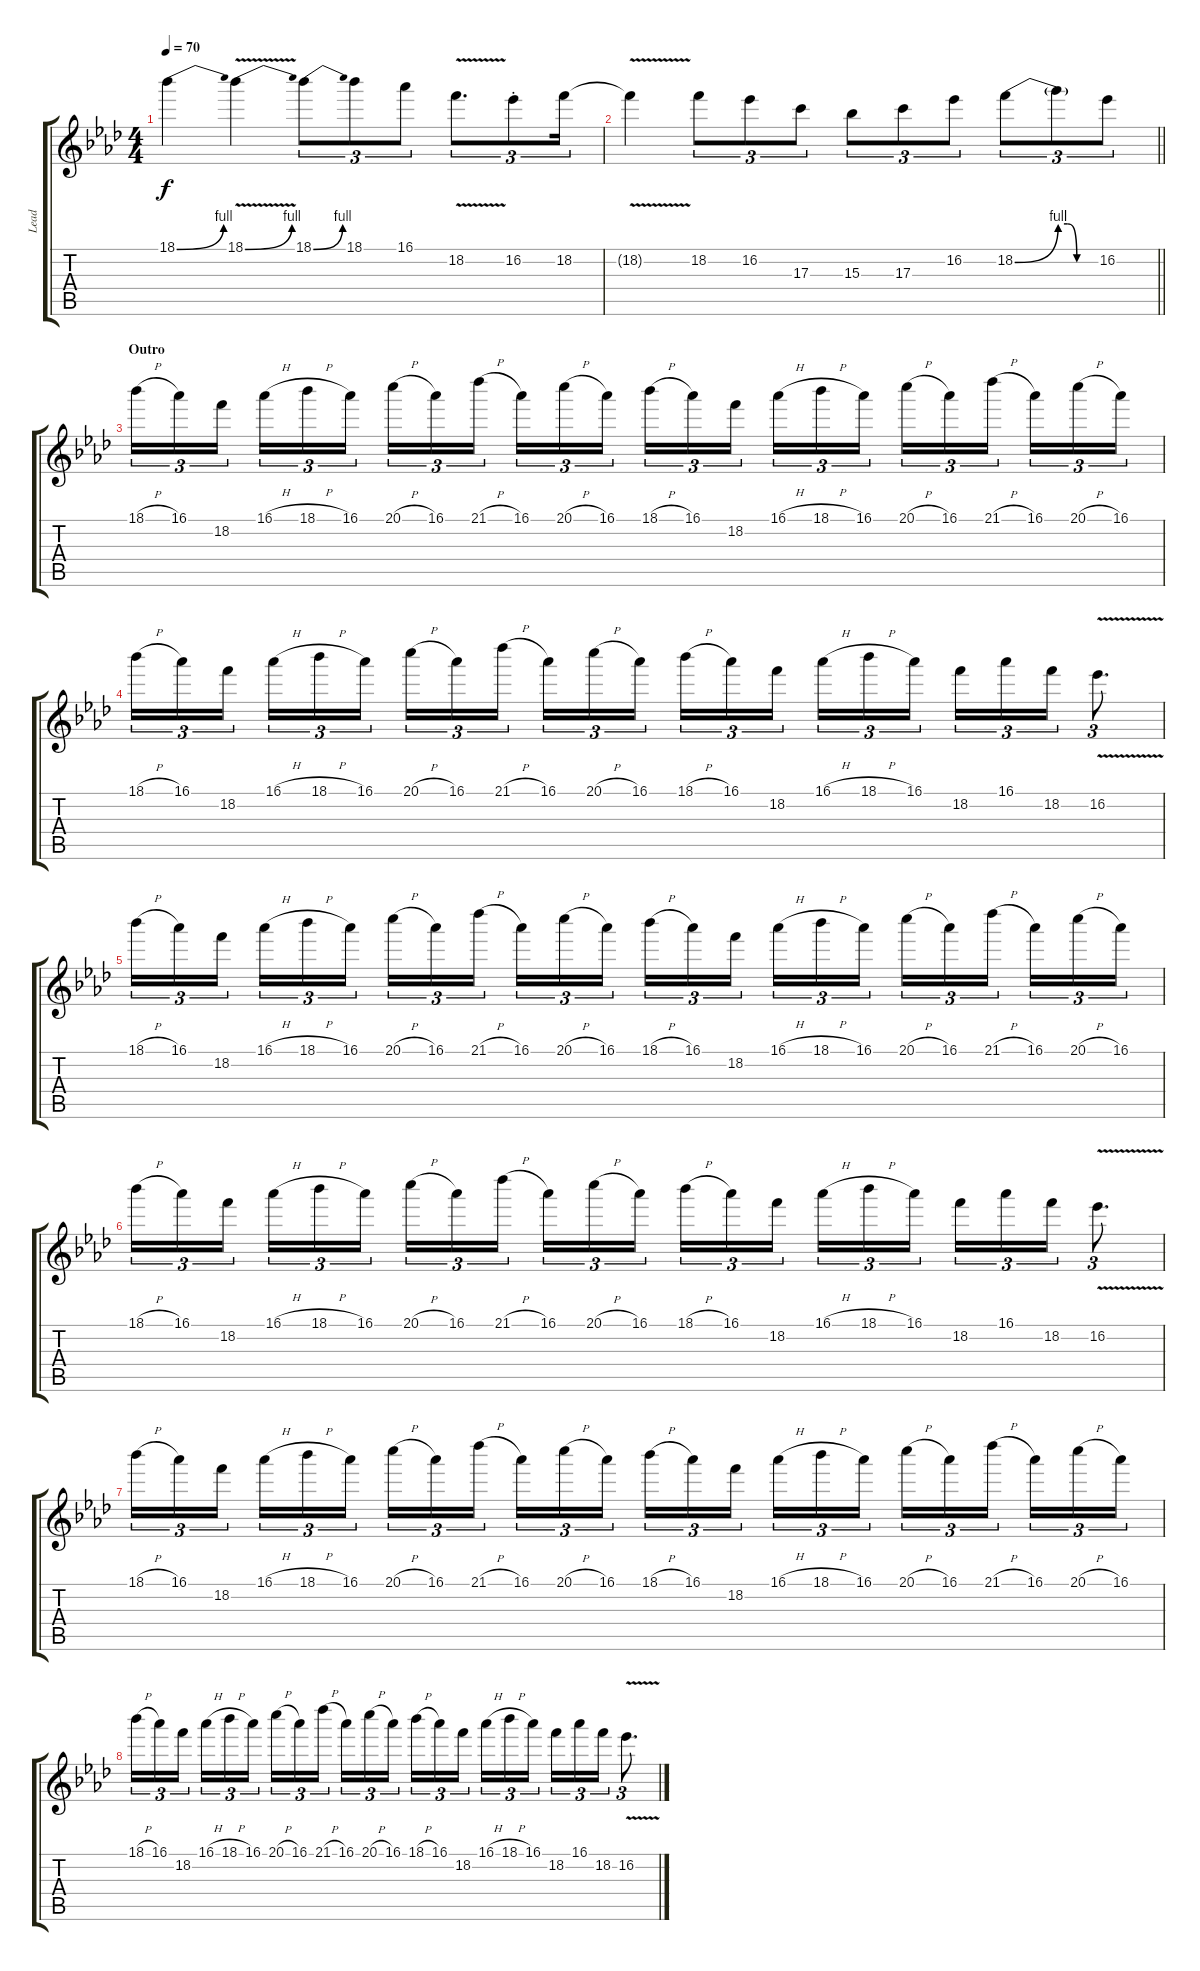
\track ("Lead" "Lead") {instrument distortionguitar}
\staff {score tabs}
\tuning (E4 B3 G3 D3 A2 E2) {hide}
\ts (4 4)
\tempo 70
\clef g2
\ks fminor
18.1{be (bend 0 0 60 4)}.4{dy f} 18.1{be (bend 0 0 60 4) v}.4 18.1{be (bend 0 0 60 4)}.8{tu (3 2)} 18.1.8{tu (3 2)} 16.1.8{tu (3 2)} 18.2{v}.8{d tu (3 2)} 16.2{st}.8{tu (3 2)} 18.2.16{tu (3 2)} |
\barLineRight lightlight
18.2{v t}.4 18.2.8{tu (3 2)} 16.2.8{tu (3 2)} 17.3.8{tu (3 2)} 15.3.8{tu (3 2)} 17.3.8{tu (3 2)} 16.2.8{tu (3 2)} 18.2{be (bend 0 0 60 4)}.8{tu (3 2)} 18.2{be (custom 0 4 15 4 30 0 60 0) t}.8{tu (3 2)} 16.2.8{tu (3 2)} |
\section ("" "Outro")
18.1{h}.16{tu (3 2) volume 14 balance 3} 16.1.16{tu (3 2)} 18.2.16{tu (3 2) beam splitsecondary} 16.1{h}.16{tu (3 2)} 18.1{h}.16{tu (3 2)} 16.1.16{tu (3 2)} 20.1{h}.16{tu (3 2)} 16.1.16{tu (3 2)} 21.1{h}.16{tu (3 2) beam splitsecondary} 16.1.16{tu (3 2)} 20.1{h}.16{tu (3 2)} 16.1.16{tu (3 2)} 18.1{h}.16{tu (3 2)} 16.1.16{tu (3 2)} 18.2.16{tu (3 2) beam splitsecondary} 16.1{h}.16{tu (3 2)} 18.1{h}.16{tu (3 2)} 16.1.16{tu (3 2)} 20.1{h}.16{tu (3 2)} 16.1.16{tu (3 2)} 21.1{h}.16{tu (3 2) beam splitsecondary} 16.1.16{tu (3 2)} 20.1{h}.16{tu (3 2)} 16.1.16{tu (3 2)} |
18.1{h}.16{tu (3 2)} 16.1.16{tu (3 2)} 18.2.16{tu (3 2) beam splitsecondary} 16.1{h}.16{tu (3 2)} 18.1{h}.16{tu (3 2)} 16.1.16{tu (3 2)} 20.1{h}.16{tu (3 2)} 16.1.16{tu (3 2)} 21.1{h}.16{tu (3 2) beam splitsecondary} 16.1.16{tu (3 2)} 20.1{h}.16{tu (3 2)} 16.1.16{tu (3 2)} 18.1{h}.16{tu (3 2)} 16.1.16{tu (3 2)} 18.2.16{tu (3 2) beam splitsecondary} 16.1{h}.16{tu (3 2)} 18.1{h}.16{tu (3 2)} 16.1.16{tu (3 2)} 18.2.16{tu (3 2)} 16.1.16{tu (3 2)} 18.2.16{tu (3 2)} 16.2{v}.8{d tu (3 2)} |
18.1{h}.16{tu (3 2) volume 7} 16.1.16{tu (3 2)} 18.2.16{tu (3 2) beam splitsecondary} 16.1{h}.16{tu (3 2)} 18.1{h}.16{tu (3 2)} 16.1.16{tu (3 2)} 20.1{h}.16{tu (3 2)} 16.1.16{tu (3 2)} 21.1{h}.16{tu (3 2) beam splitsecondary} 16.1.16{tu (3 2)} 20.1{h}.16{tu (3 2)} 16.1.16{tu (3 2)} 18.1{h}.16{tu (3 2)} 16.1.16{tu (3 2)} 18.2.16{tu (3 2) beam splitsecondary} 16.1{h}.16{tu (3 2)} 18.1{h}.16{tu (3 2)} 16.1.16{tu (3 2)} 20.1{h}.16{tu (3 2)} 16.1.16{tu (3 2)} 21.1{h}.16{tu (3 2) beam splitsecondary} 16.1.16{tu (3 2)} 20.1{h}.16{tu (3 2)} 16.1.16{tu (3 2)} |
18.1{h}.16{tu (3 2)} 16.1.16{tu (3 2)} 18.2.16{tu (3 2) beam splitsecondary} 16.1{h}.16{tu (3 2)} 18.1{h}.16{tu (3 2)} 16.1.16{tu (3 2)} 20.1{h}.16{tu (3 2)} 16.1.16{tu (3 2)} 21.1{h}.16{tu (3 2) beam splitsecondary} 16.1.16{tu (3 2)} 20.1{h}.16{tu (3 2)} 16.1.16{tu (3 2)} 18.1{h}.16{tu (3 2)} 16.1.16{tu (3 2)} 18.2.16{tu (3 2) beam splitsecondary} 16.1{h}.16{tu (3 2)} 18.1{h}.16{tu (3 2)} 16.1.16{tu (3 2)} 18.2.16{tu (3 2)} 16.1.16{tu (3 2)} 18.2.16{tu (3 2)} 16.2{v}.8{d tu (3 2)} |
18.1{h}.16{tu (3 2) volume 0} 16.1.16{tu (3 2)} 18.2.16{tu (3 2) beam splitsecondary} 16.1{h}.16{tu (3 2)} 18.1{h}.16{tu (3 2)} 16.1.16{tu (3 2)} 20.1{h}.16{tu (3 2)} 16.1.16{tu (3 2)} 21.1{h}.16{tu (3 2) beam splitsecondary} 16.1.16{tu (3 2)} 20.1{h}.16{tu (3 2)} 16.1.16{tu (3 2)} 18.1{h}.16{tu (3 2)} 16.1.16{tu (3 2)} 18.2.16{tu (3 2) beam splitsecondary} 16.1{h}.16{tu (3 2)} 18.1{h}.16{tu (3 2)} 16.1.16{tu (3 2)} 20.1{h}.16{tu (3 2)} 16.1.16{tu (3 2)} 21.1{h}.16{tu (3 2) beam splitsecondary} 16.1.16{tu (3 2)} 20.1{h}.16{tu (3 2)} 16.1.16{tu (3 2)} |
18.1{h}.16{tu (3 2)} 16.1.16{tu (3 2)} 18.2.16{tu (3 2) beam splitsecondary} 16.1{h}.16{tu (3 2)} 18.1{h}.16{tu (3 2)} 16.1.16{tu (3 2)} 20.1{h}.16{tu (3 2)} 16.1.16{tu (3 2)} 21.1{h}.16{tu (3 2) beam splitsecondary} 16.1.16{tu (3 2)} 20.1{h}.16{tu (3 2)} 16.1.16{tu (3 2)} 18.1{h}.16{tu (3 2)} 16.1.16{tu (3 2)} 18.2.16{tu (3 2) beam splitsecondary} 16.1{h}.16{tu (3 2)} 18.1{h}.16{tu (3 2)} 16.1.16{tu (3 2)} 18.2.16{tu (3 2)} 16.1.16{tu (3 2)} 18.2.16{tu (3 2)} 16.2{v}.8{d tu (3 2)}
